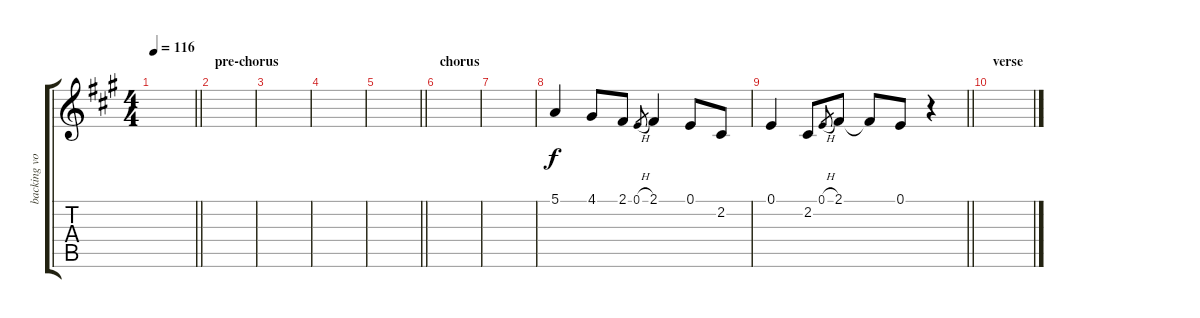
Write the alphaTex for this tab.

\track ("backing vocals" "backing vo") {instrument choiraahs}
\staff {score tabs}
\tuning (E4 B3 G3 D3 A2 E2) {hide}
\ts (4 4)
\tempo 116
\clef g2
\barLineRight lightlight
\ks a
|
\section ("" "pre-chorus")
|
|
|
\barLineRight lightlight
|
\section ("" "chorus")
|
|
5.1.4 4.1.8 2.1.8 0.1{h}.8{gr} 2.1.4 0.1.8 2.2.8 |
\barLineRight lightlight
0.1.4 2.2.8 0.1{h}.8{gr} 2.1.8 2.1{t}.8 0.1.8 r.4 |
\section ("" "verse")
